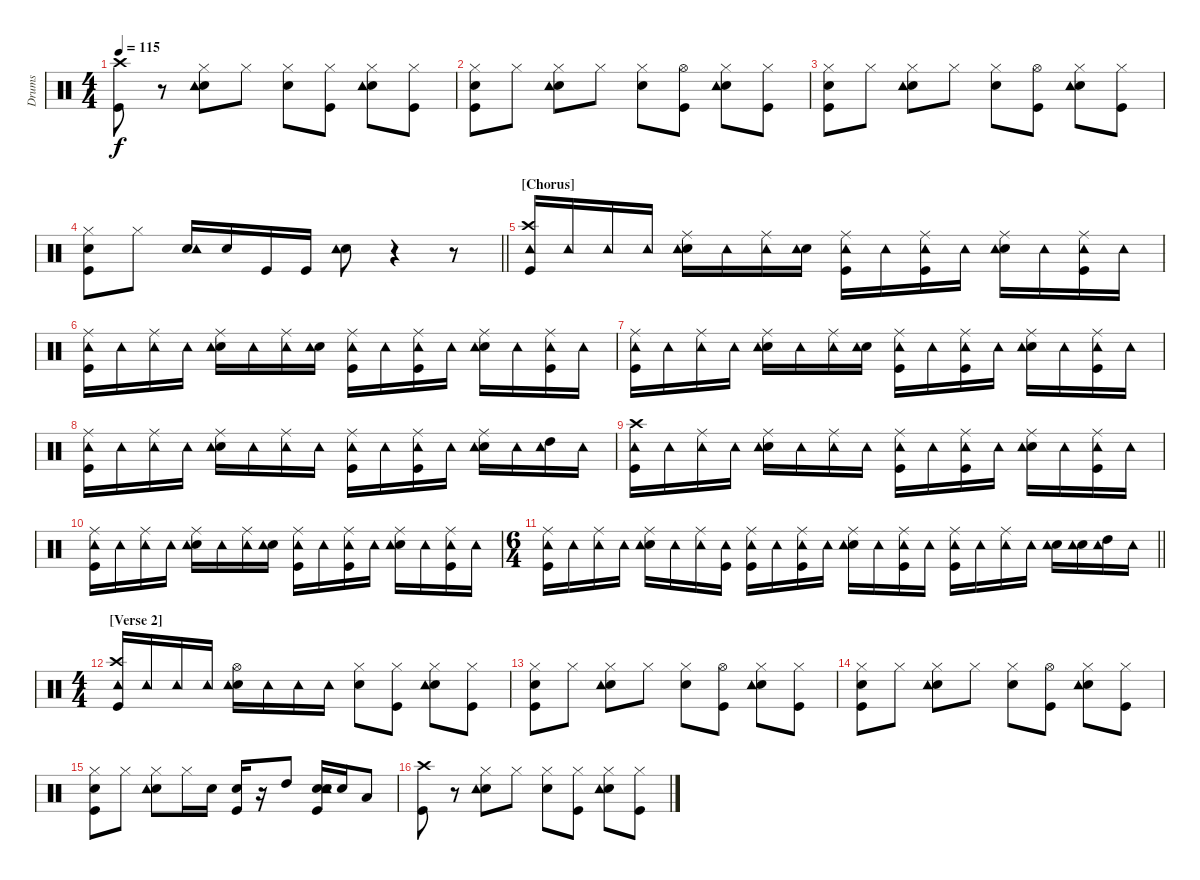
\track ("Drums" "Drums") {instrument percussion}
\staff {score}
\articulation defaults
\ts (4 4)
\tempo 115
\clef neutral
\ks c
("Kick (hit)" "Crash high (hit)").8{dy f} r.8 ("Electric Snare (hit)" "Hi-Hat (closed)" "Tambourine (hit)").8 "Hi-Hat (closed)".8 ("Hi-Hat (closed)" "Electric Snare (hit)").8 ("Kick (hit)" "Hi-Hat (closed)").8 ("Hi-Hat (closed)" "Electric Snare (hit)" "Tambourine (hit)").8 ("Kick (hit)" "Hi-Hat (closed)").8 |
("Electric Snare (hit)" "Hi-Hat (closed)" "Kick (hit)").8 "Hi-Hat (closed)".8 ("Electric Snare (hit)" "Hi-Hat (closed)" "Tambourine (hit)").8 "Hi-Hat (closed)".8 ("Electric Snare (hit)" "Hi-Hat (closed)").8 ("Hi-Hat (open)" "Kick (hit)").8 ("Hi-Hat (closed)" "Electric Snare (hit)" "Tambourine (hit)").8 ("Kick (hit)" "Hi-Hat (closed)").8 |
("Electric Snare (hit)" "Hi-Hat (closed)" "Kick (hit)").8 "Hi-Hat (closed)".8 ("Electric Snare (hit)" "Hi-Hat (closed)" "Tambourine (hit)").8 "Hi-Hat (closed)".8 ("Hi-Hat (closed)" "Electric Snare (hit)").8 ("Kick (hit)" "Hi-Hat (open)").8 ("Electric Snare (hit)" "Hi-Hat (closed)" "Tambourine (hit)").8 ("Kick (hit)" "Hi-Hat (closed)").8 |
\barLineRight lightlight
("Kick (hit)" "Electric Snare (hit)" "Hi-Hat (closed)").8 "Hi-Hat (closed)".8 ("Electric Snare (hit)" "Tambourine (hit)").16 "Electric Snare (hit)".16 "Kick (hit)".16 "Kick (hit)".16 ("Electric Snare (hit)" "Tambourine (hit)").8 r.4 r.8 |
\section ("" "[Chorus]")
("Crash high (hit)" "Kick (hit)" "Tambourine (hit)").16 "Tambourine (hit)".16 "Tambourine (hit)".16 "Tambourine (hit)".16 ("Electric Snare (hit)" "Ride (middle)" "Tambourine (hit)").16 "Tambourine (hit)".16 ("Ride (middle)" "Tambourine (hit)").16 ("Electric Snare (hit)" "Tambourine (hit)").16 ("Ride (middle)" "Kick (hit)" "Tambourine (hit)").16 "Tambourine (hit)".16 ("Ride (middle)" "Kick (hit)" "Tambourine (hit)").16 "Tambourine (hit)".16 ("Ride (middle)" "Electric Snare (hit)" "Tambourine (hit)").16 "Tambourine (hit)".16 ("Ride (middle)" "Kick (hit)" "Tambourine (hit)").16 "Tambourine (hit)".16 |
("Ride (middle)" "Kick (hit)" "Tambourine (hit)").16 "Tambourine (hit)".16 ("Ride (middle)" "Tambourine (hit)").16 "Tambourine (hit)".16 ("Electric Snare (hit)" "Ride (middle)" "Tambourine (hit)").16 "Tambourine (hit)".16 ("Ride (middle)" "Tambourine (hit)").16 ("Electric Snare (hit)" "Tambourine (hit)").16 ("Ride (middle)" "Kick (hit)" "Tambourine (hit)").16 "Tambourine (hit)".16 ("Ride (middle)" "Kick (hit)" "Tambourine (hit)").16 "Tambourine (hit)".16 ("Electric Snare (hit)" "Ride (middle)" "Tambourine (hit)").16 "Tambourine (hit)".16 ("Kick (hit)" "Ride (middle)" "Tambourine (hit)").16 "Tambourine (hit)".16 |
("Kick (hit)" "Ride (middle)" "Tambourine (hit)").16 "Tambourine (hit)".16 ("Ride (middle)" "Tambourine (hit)").16 "Tambourine (hit)".16 ("Electric Snare (hit)" "Ride (middle)" "Tambourine (hit)").16 "Tambourine (hit)".16 ("Ride (middle)" "Tambourine (hit)").16 ("Electric Snare (hit)" "Tambourine (hit)").16 ("Ride (middle)" "Kick (hit)" "Tambourine (hit)").16 "Tambourine (hit)".16 ("Ride (middle)" "Kick (hit)" "Tambourine (hit)").16 "Tambourine (hit)".16 ("Electric Snare (hit)" "Ride (middle)" "Tambourine (hit)").16 "Tambourine (hit)".16 ("Ride (middle)" "Kick (hit)" "Tambourine (hit)").16 "Tambourine (hit)".16 |
("Kick (hit)" "Ride (middle)" "Tambourine (hit)").16 "Tambourine (hit)".16 ("Ride (middle)" "Tambourine (hit)").16 "Tambourine (hit)".16 ("Ride (middle)" "Electric Snare (hit)" "Tambourine (hit)").16 "Tambourine (hit)".16 ("Ride (middle)" "Tambourine (hit)").16 "Tambourine (hit)".16 ("Ride (middle)" "Kick (hit)" "Tambourine (hit)").16 "Tambourine (hit)".16 ("Kick (hit)" "Ride (middle)" "Tambourine (hit)").16 "Tambourine (hit)".16 ("Ride (middle)" "Electric Snare (hit)" "Tambourine (hit)").16 "Tambourine (hit)".16 ("High Tom (hit)" "Tambourine (hit)").16 "Tambourine (hit)".16 |
("Crash high (hit)" "Kick (hit)" "Tambourine (hit)").16 "Tambourine (hit)".16 ("Ride (middle)" "Tambourine (hit)").16 "Tambourine (hit)".16 ("Electric Snare (hit)" "Ride (middle)" "Tambourine (hit)").16 "Tambourine (hit)".16 ("Ride (middle)" "Tambourine (hit)").16 "Tambourine (hit)".16 ("Ride (middle)" "Kick (hit)" "Tambourine (hit)").16 "Tambourine (hit)".16 ("Kick (hit)" "Ride (middle)" "Tambourine (hit)").16 "Tambourine (hit)".16 ("Ride (middle)" "Electric Snare (hit)" "Tambourine (hit)").16 "Tambourine (hit)".16 ("Kick (hit)" "Ride (middle)" "Tambourine (hit)").16 "Tambourine (hit)".16 |
("Kick (hit)" "Ride (middle)" "Tambourine (hit)").16 "Tambourine (hit)".16 ("Ride (middle)" "Tambourine (hit)").16 "Tambourine (hit)".16 ("Electric Snare (hit)" "Ride (middle)" "Tambourine (hit)").16 "Tambourine (hit)".16 ("Ride (middle)" "Tambourine (hit)").16 ("Electric Snare (hit)" "Tambourine (hit)").16 ("Kick (hit)" "Ride (middle)" "Tambourine (hit)").16 "Tambourine (hit)".16 ("Ride (middle)" "Kick (hit)" "Tambourine (hit)").16 "Tambourine (hit)".16 ("Electric Snare (hit)" "Ride (middle)" "Tambourine (hit)").16 "Tambourine (hit)".16 ("Kick (hit)" "Ride (middle)" "Tambourine (hit)").16 "Tambourine (hit)".16 |
\ts (6 4)
\barLineRight lightlight
("Kick (hit)" "Ride (middle)" "Tambourine (hit)").16 "Tambourine (hit)".16 ("Ride (middle)" "Tambourine (hit)").16 "Tambourine (hit)".16 ("Ride (middle)" "Electric Snare (hit)" "Tambourine (hit)").16 "Tambourine (hit)".16 ("Ride (middle)" "Tambourine (hit)").16 ("Kick (hit)" "Tambourine (hit)").16 ("Ride (middle)" "Kick (hit)" "Tambourine (hit)").16 "Tambourine (hit)".16 ("Ride (middle)" "Kick (hit)" "Tambourine (hit)").16 "Tambourine (hit)".16 ("Electric Snare (hit)" "Ride (middle)" "Tambourine (hit)").16 "Tambourine (hit)".16 ("Kick (hit)" "Ride (middle)" "Tambourine (hit)").16 "Tambourine (hit)".16 ("Ride (middle)" "Kick (hit)" "Tambourine (hit)").16 "Tambourine (hit)".16 ("Ride (middle)" "Tambourine (hit)").16 "Tambourine (hit)".16 ("Electric Snare (hit)" "Tambourine (hit)").16 ("Electric Snare (hit)" "Tambourine (hit)").16 ("High Tom (hit)" "Tambourine (hit)").16 "Tambourine (hit)".16 |
\ts (4 4)
\section ("" "[Verse 2]")
("Kick (hit)" "Crash high (hit)" "Tambourine (hit)").16 "Tambourine (hit)".16 "Tambourine (hit)".16 "Tambourine (hit)".16 ("Electric Snare (hit)" "Hi-Hat (open)" "Tambourine (hit)").16 "Tambourine (hit)".16 "Tambourine (hit)".16 "Tambourine (hit)".16 ("Hi-Hat (closed)" "Electric Snare (hit)").8 ("Hi-Hat (closed)" "Kick (hit)").8 ("Hi-Hat (closed)" "Electric Snare (hit)" "Tambourine (hit)").8 ("Kick (hit)" "Hi-Hat (closed)").8 |
("Kick (hit)" "Electric Snare (hit)" "Hi-Hat (closed)").8 "Hi-Hat (closed)".8 ("Hi-Hat (closed)" "Electric Snare (hit)" "Tambourine (hit)").8 "Hi-Hat (closed)".8 ("Hi-Hat (closed)" "Electric Snare (hit)").8 ("Hi-Hat (open)" "Kick (hit)").8 ("Hi-Hat (closed)" "Electric Snare (hit)" "Tambourine (hit)").8 ("Kick (hit)" "Hi-Hat (closed)").8 |
("Hi-Hat (closed)" "Kick (hit)" "Electric Snare (hit)").8 "Hi-Hat (closed)".8 ("Hi-Hat (closed)" "Electric Snare (hit)" "Tambourine (hit)").8 "Hi-Hat (closed)".8 ("Electric Snare (hit)" "Hi-Hat (closed)").8 ("Kick (hit)" "Hi-Hat (open)").8 ("Electric Snare (hit)" "Hi-Hat (closed)" "Tambourine (hit)").8 ("Kick (hit)" "Hi-Hat (closed)").8 |
("Kick (hit)" "Hi-Hat (closed)" "Electric Snare (hit)").8 "Hi-Hat (closed)".8 ("Electric Snare (hit)" "Hi-Hat (closed)" "Tambourine (hit)").8 "Hi-Hat (closed)".16 "Electric Snare (hit)".16 ("Kick (hit)" "Electric Snare (hit)").16 r.16 "High Tom (hit)".8 ("Electric Snare (hit)" "Kick (hit)" "Snare (hit) 2" "Tambourine (hit)").16 "Electric Snare (hit)".16 "Low Tom (hit)".8 |
("Crash high (hit)" "Kick (hit)").8 r.8 ("Electric Snare (hit)" "Hi-Hat (closed)" "Tambourine (hit)").8 "Hi-Hat (closed)".8 ("Hi-Hat (closed)" "Electric Snare (hit)").8 ("Hi-Hat (closed)" "Kick (hit)").8 ("Hi-Hat (closed)" "Electric Snare (hit)" "Tambourine (hit)").8 ("Hi-Hat (closed)" "Kick (hit)").8
